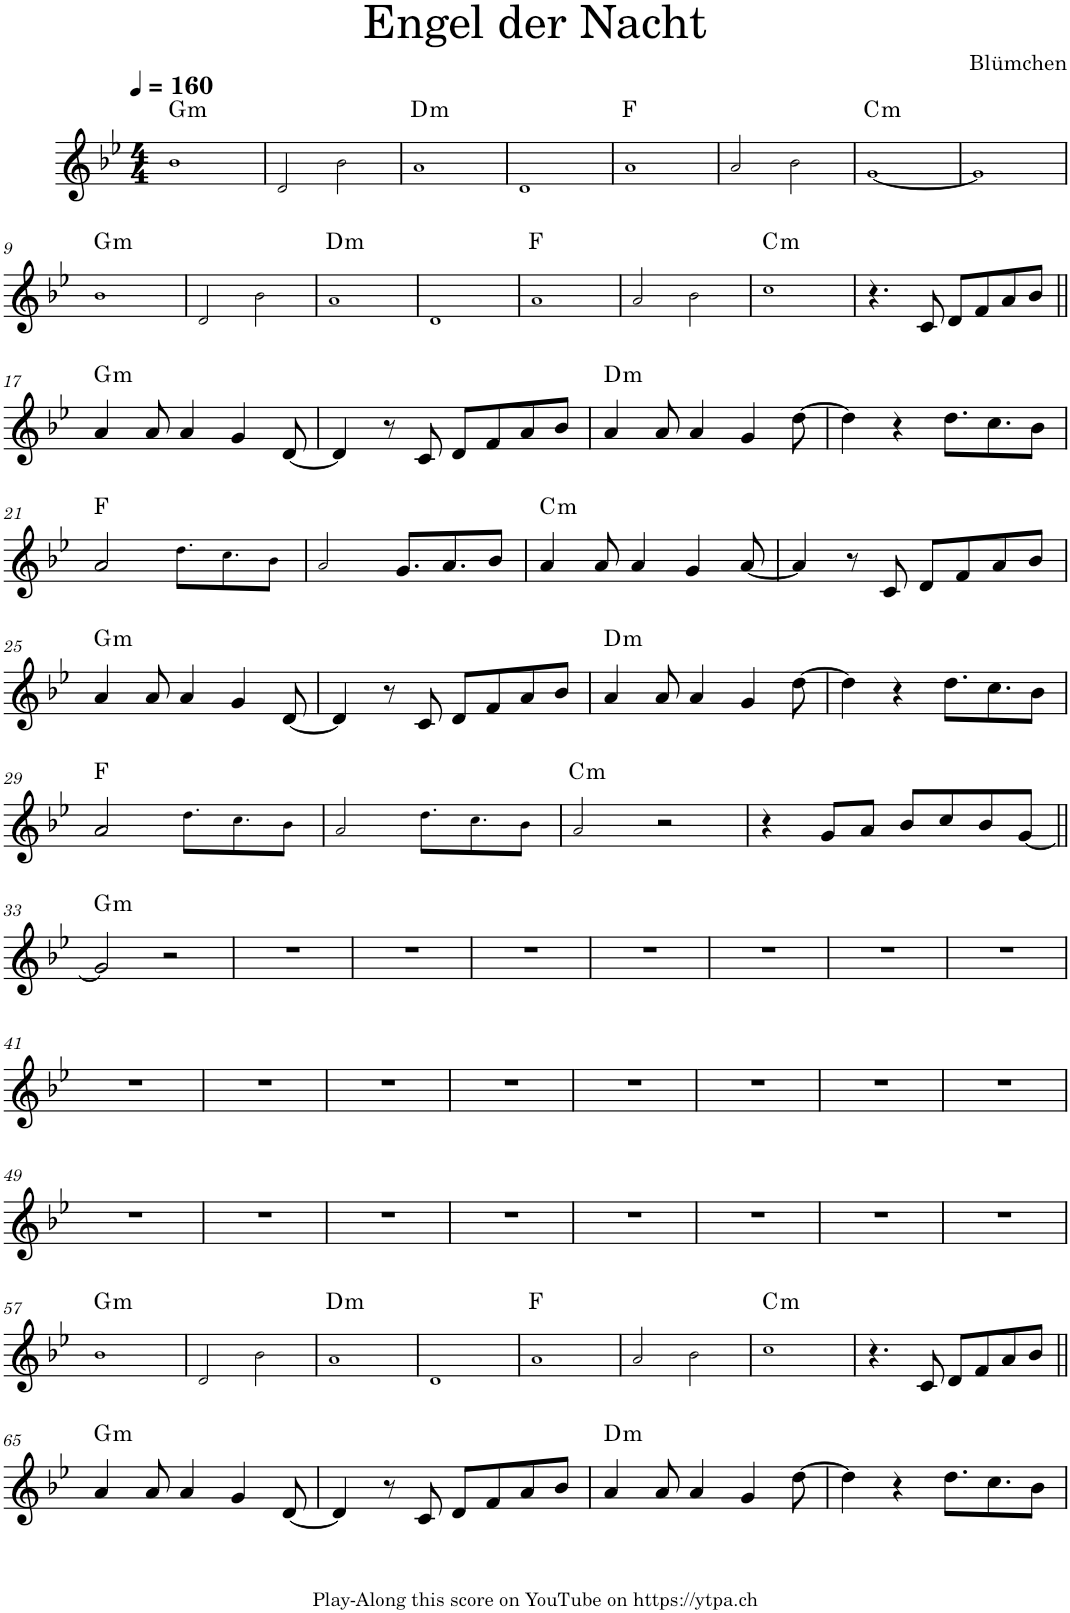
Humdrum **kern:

**kern	**harte
*part1	*part1
*staff1	*
*I"Piano	*
*I'Pno.	*
*clefG2	*
*k[b-e-]	*
*M4/4	*
*MM160	*
=1	=1
!	!LO:H:kt=m
1b-!	G:min
=2	=2
2d!/	.
2b-!\	.
=3	=3
!	!LO:H:kt=m
1a!	D:min
=4	=4
1d!	.
=5	=5
1a!	F:maj
=6	=6
2a!/	.
2b-!\	.
=7	=7
!	!LO:H:kt=m
[1g!	C:min
=8	=8
1g!]	.
!!LO:LB:g=z
=9	=9
!	!LO:H:kt=m
1b-!	G:min
=10	=10
2d!/	.
2b-!\	.
=11	=11
!	!LO:H:kt=m
1a!	D:min
=12	=12
1d!	.
=13	=13
1a!	F:maj
=14	=14
2a!/	.
2b-!\	.
=15	=15
!	!LO:H:kt=m
1cc!	C:min
=16	=16
4.r	.
8c/	.
8d/L	.
8f/	.
8a/	.
8b-/J	.
!!LO:LB:g=z
=17||	=17||
!	!LO:H:kt=m
4a/	G:min
8a/	.
4a/	.
4g/	.
[8d/	.
=18	=18
4d/]	.
8r	.
8c/	.
8d/L	.
8f/	.
8a/	.
8b-/J	.
=19	=19
!	!LO:H:kt=m
4a/	D:min
8a/	.
4a/	.
4g/	.
[8dd\	.
=20	=20
4dd\]	.
4r	.
8.dd\L	.
8.cc\	.
8b-\J	.
!!LO:LB:g=z
=21	=21
2a/	F:maj
8.dd!\L	.
8.cc!\	.
8b-!\J	.
=22	=22
2a!/	.
8.g/L	.
8.a/	.
8b-/J	.
=23	=23
!	!LO:H:kt=m
4a/	C:min
8a/	.
4a/	.
4g/	.
[8a/	.
=24	=24
4a/]	.
8r	.
8c/	.
8d/L	.
8f/	.
8a/	.
8b-/J	.
!!LO:LB:g=z
=25	=25
!	!LO:H:kt=m
4a/	G:min
8a/	.
4a/	.
4g/	.
[8d/	.
=26	=26
4d/]	.
8r	.
8c/	.
8d/L	.
8f/	.
8a/	.
8b-/J	.
=27	=27
!	!LO:H:kt=m
4a/	D:min
8a/	.
4a/	.
4g/	.
[8dd\	.
=28	=28
4dd\]	.
4r	.
8.dd\L	.
8.cc\	.
8b-\J	.
!!LO:LB:g=z
=29	=29
2a/	F:maj
8.dd!\L	.
8.cc!\	.
8b-!\J	.
=30	=30
2a!/	.
8.dd!\L	.
8.cc!\	.
8b-!\J	.
=31	=31
!	!LO:H:kt=m
2a!/	C:min
2r	.
=32	=32
4r	.
8g/L	.
8a/J	.
8b-/L	.
8cc/	.
8b-/	.
[8g/J	.
!!LO:LB:g=z
=33||	=33||
!	!LO:H:kt=m
2g/]	G:min
2r	.
=34	=34
1r	.
=35	=35
1r	.
=36	=36
1r	.
=37	=37
1r	.
=38	=38
1r	.
=39	=39
1r	.
=40	=40
1r	.
!!LO:LB:g=z
=41	=41
1r	.
=42	=42
1r	.
=43	=43
1r	.
=44	=44
1r	.
=45	=45
1r	.
=46	=46
1r	.
=47	=47
1r	.
=48	=48
1r	.
!!LO:LB:g=z
=49	=49
1r	.
=50	=50
1r	.
=51	=51
1r	.
=52	=52
1r	.
=53	=53
1r	.
=54	=54
1r	.
=55	=55
1r	.
=56	=56
1r	.
!!LO:LB:g=z
=57	=57
!	!LO:H:kt=m
1b-!	G:min
=58	=58
2d!/	.
2b-!\	.
=59	=59
!	!LO:H:kt=m
1a!	D:min
=60	=60
1d!	.
=61	=61
1a!	F:maj
=62	=62
2a!/	.
2b-!\	.
=63	=63
!	!LO:H:kt=m
1cc!	C:min
=64	=64
4.r	.
8c/	.
8d/L	.
8f/	.
8a/	.
8b-/J	.
!!LO:LB:g=z
=65||	=65||
!	!LO:H:kt=m
4a/	G:min
8a/	.
4a/	.
4g/	.
[8d/	.
=66	=66
4d/]	.
8r	.
8c/	.
8d/L	.
8f/	.
8a/	.
8b-/J	.
=67	=67
!	!LO:H:kt=m
4a/	D:min
8a/	.
4a/	.
4g/	.
[8dd\	.
=68	=68
4dd\]	.
4r	.
8.dd\L	.
8.cc\	.
8b-\J	.
=	=
*-	*-
